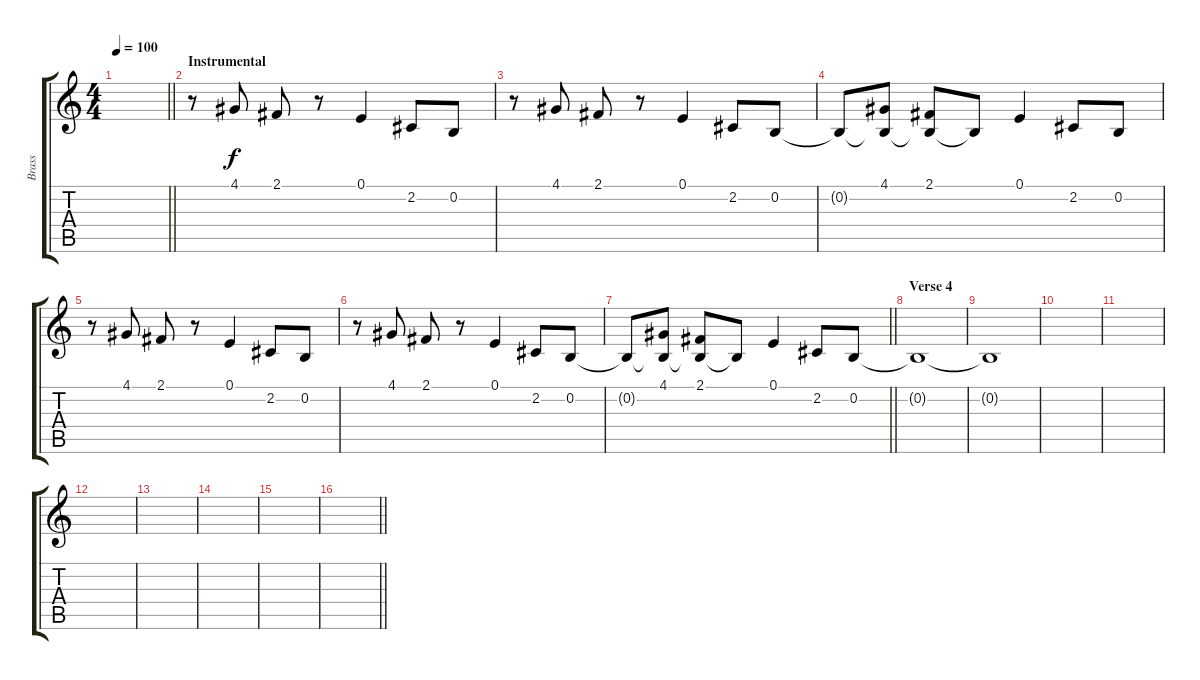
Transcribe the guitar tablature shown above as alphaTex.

\track ("Brass" "Brass") {instrument brasssection}
\staff {score tabs}
\tuning (E4 B3 G3 D3 A2 E2) {hide}
\ts (4 4)
\tempo 100
\clef g2
\barLineRight lightlight
\ks c
|
\section ("" "Instrumental")
r.8 4.1.8 2.1.8 r.8 0.1.4 2.2.8 0.2.8 |
r.8 4.1.8 2.1.8 r.8 0.1.4 2.2.8 0.2.8 |
0.2{t}.8 (4.1 0.2{t}).8 (2.1 0.2{t}).8 0.2{t}.8 0.1.4 2.2.8 0.2.8 |
r.8 4.1.8 2.1.8 r.8 0.1.4 2.2.8 0.2.8 |
r.8 4.1.8 2.1.8 r.8 0.1.4 2.2.8 0.2.8 |
\barLineRight lightlight
0.2{t}.8 (4.1 0.2{t}).8 (2.1 0.2{t}).8 0.2{t}.8 0.1.4 2.2.8 0.2.8{volume 0} |
\section ("" "Verse 4")
0.2{t}.1 |
0.2{t}.1 |
|
|
|
|
|
|
\barLineRight lightlight
